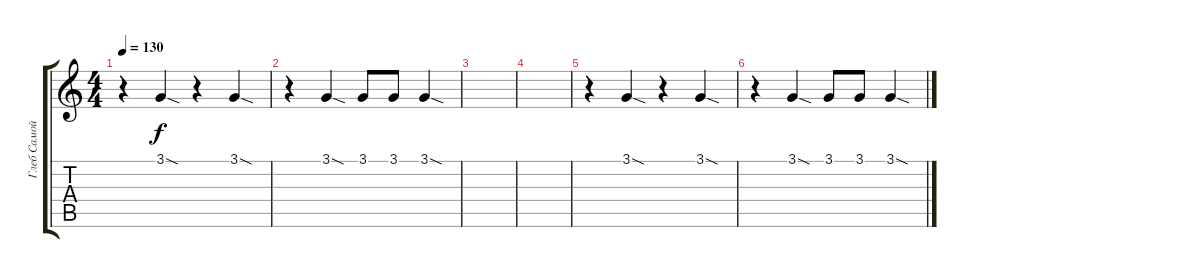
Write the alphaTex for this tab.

\track ("Глеб Самойлов (fx)" "Глеб Самой") {instrument fx7echoes}
\staff {score tabs}
\tuning (E4 B3 G3 D3 A2 E2) {hide}
\ts (4 4)
\tempo 130
\clef g2
\ks c
r.4{dy f} 3.1{sod}.4 r.4 3.1{sod}.4 |
r.4 3.1{sod}.4 3.1.8 3.1.8 3.1{sod}.4 |
|
|
r.4 3.1{sod}.4 r.4 3.1{sod}.4 |
r.4 3.1{sod}.4 3.1.8 3.1.8 3.1{sod}.4
